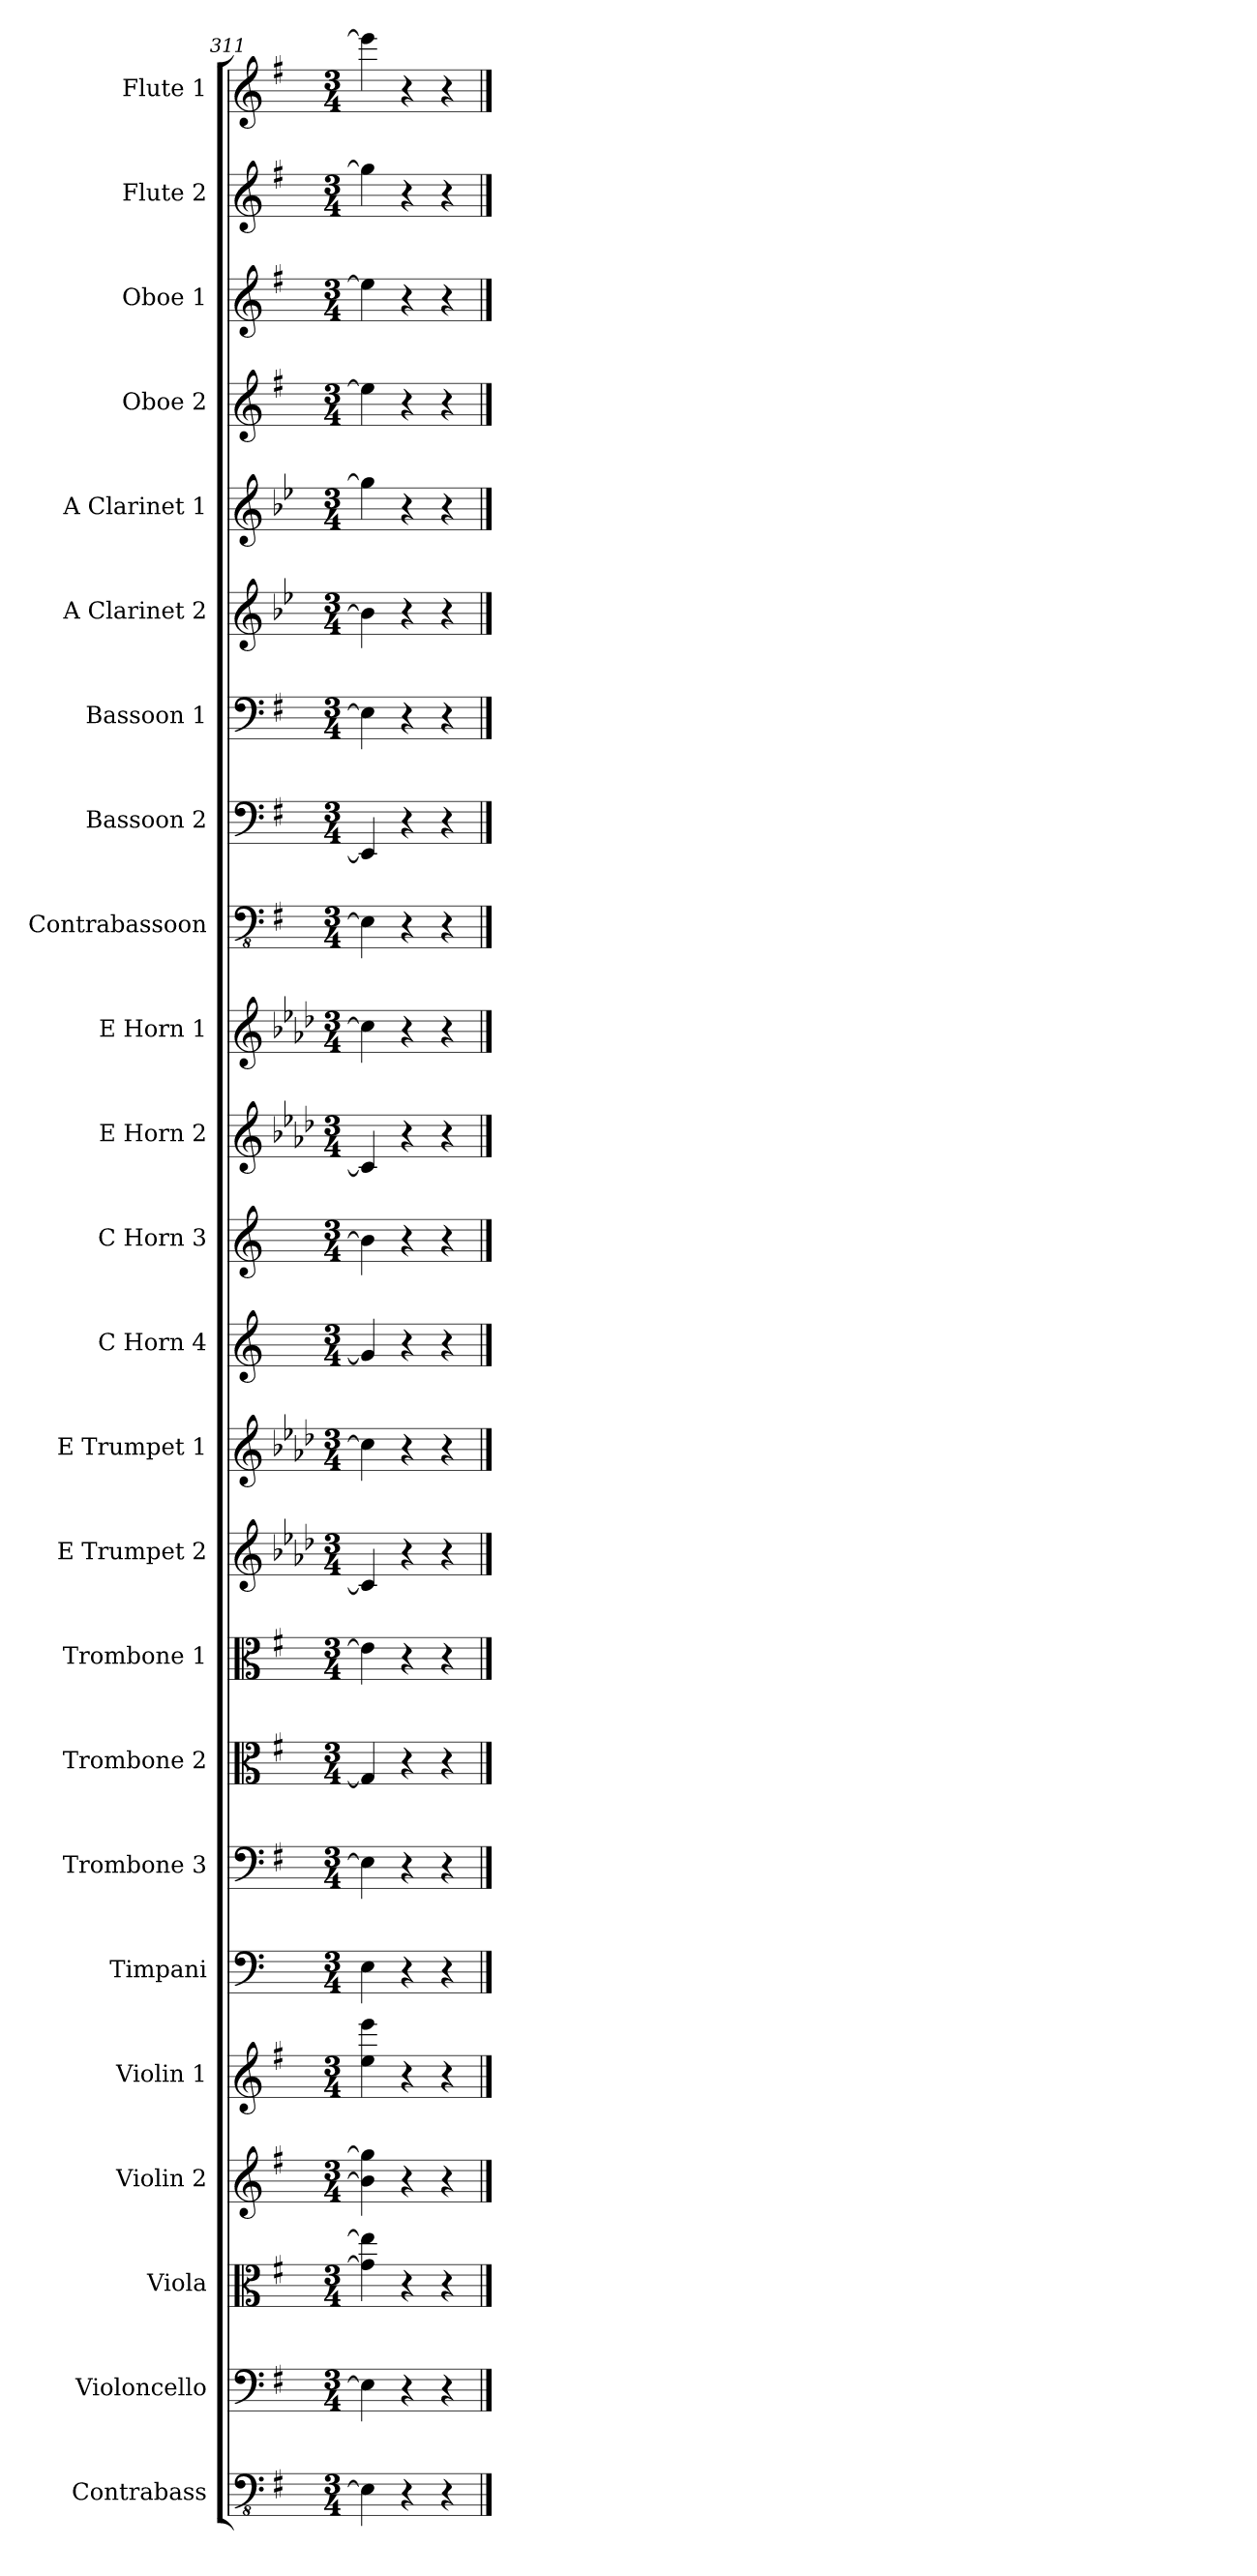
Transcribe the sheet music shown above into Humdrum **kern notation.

**kern	**kern	**kern	**kern	**kern	**kern	**kern	**kern	**kern	**kern	**kern	**kern	**kern	**kern	**kern	**kern	**kern	**kern	**kern	**kern	**kern	**kern	**kern	**kern
*part24	*part23	*part22	*part21	*part20	*part19	*part18	*part17	*part16	*part15	*part14	*part13	*part12	*part11	*part10	*part9	*part8	*part7	*part6	*part5	*part4	*part3	*part2	*part1
*staff24	*staff23	*staff22	*staff21	*staff20	*staff19	*staff18	*staff17	*staff16	*staff15	*staff14	*staff13	*staff12	*staff11	*staff10	*staff9	*staff8	*staff7	*staff6	*staff5	*staff4	*staff3	*staff2	*staff1
*I"Contrabass	*I"Violoncello	*I"Viola	*I"Violin 2	*I"Violin 1	*I"Timpani	*I"Trombone 3	*I"Trombone 2	*I"Trombone 1	*I"E Trumpet 2	*I"E Trumpet 1	*I"C Horn 4	*I"C Horn 3	*I"E Horn 2	*I"E Horn 1	*I"Contrabassoon	*I"Bassoon 2	*I"Bassoon 1	*I"A Clarinet 2	*I"A Clarinet 1	*I"Oboe 2	*I"Oboe 1	*I"Flute 2	*I"Flute 1
*I'Cb	*I'Vc	*I'Vla	*I'Vln 2	*I'Vln 1	*I'Timp	*I'Trb 3	*I'Trb 2	*I'Trb 1	*I'Tpt 2	*I'Tpt 1	*I'Hn 4	*I'Hn 3	*I'Hn 2	*I'Hn 1	*I'C.Bsn	*I'Bsn 2	*I'Bsn 1	*I'Cl 2	*I'Cl 1	*I'Ob 2	*I'Ob 1	*I'Fl 2	*I'Fl 1
*clefFv4	*clefF4	*clefC3	*clefG2	*clefG2	*clefF4	*clefF4	*clefC3	*clefC3	*clefG2	*clefG2	*clefG2	*clefG2	*clefG2	*clefG2	*clefFv4	*clefF4	*clefF4	*clefG2	*clefG2	*clefG2	*clefG2	*clefG2	*clefG2
*	*	*	*	*	*	*	*	*	*ITrd-2c-4	*ITrd-2c-4	*ITrd7c12	*ITrd7c12	*ITrd5c8	*ITrd5c8	*	*	*	*ITrd2c3	*ITrd2c3	*	*	*	*
*k[f#]	*k[f#]	*k[f#]	*k[f#]	*k[f#]	*k[]	*k[f#]	*k[f#]	*k[f#]	*k[]	*k[]	*k[]	*k[]	*k[]	*k[]	*k[f#]	*k[f#]	*k[f#]	*k[f#]	*k[f#]	*k[f#]	*k[f#]	*k[f#]	*k[f#]
*M3/4	*M3/4	*M3/4	*M3/4	*M3/4	*M3/4	*M3/4	*M3/4	*M3/4	*M3/4	*M3/4	*M3/4	*M3/4	*M3/4	*M3/4	*M3/4	*M3/4	*M3/4	*M3/4	*M3/4	*M3/4	*M3/4	*M3/4	*M3/4
=311	=311	=311	=311	=311	=311	=311	=311	=311	=311	=311	=311	=311	=311	=311	=311	=311	=311	=311	=311	=311	=311	=311	=311
4EE\]	4E\]	4g\] 4ee\]	4b\] 4gg\]	4ee\ 4eee\	4E\	4E\]	4G/]	4e\]	4e/]	4ee\]	4G/]	4B\]	4E/]	4e\]	4EE\]	4EE/]	4E\]	4g\]	4ee\]	4ee\]	4ee\]	4gg\]	4eee\]
4r	4r	4r	4r	4r	4r	4r	4r	4r	4r	4r	4r	4r	4r	4r	4r	4r	4r	4r	4r	4r	4r	4r	4r
4r	4r	4r	4r	4r	4r	4r	4r	4r	4r	4r	4r	4r	4r	4r	4r	4r	4r	4r	4r	4r	4r	4r	4r
==	==	==	==	==	==	==	==	==	==	==	==	==	==	==	==	==	==	==	==	==	==	==	==
*-	*-	*-	*-	*-	*-	*-	*-	*-	*-	*-	*-	*-	*-	*-	*-	*-	*-	*-	*-	*-	*-	*-	*-
